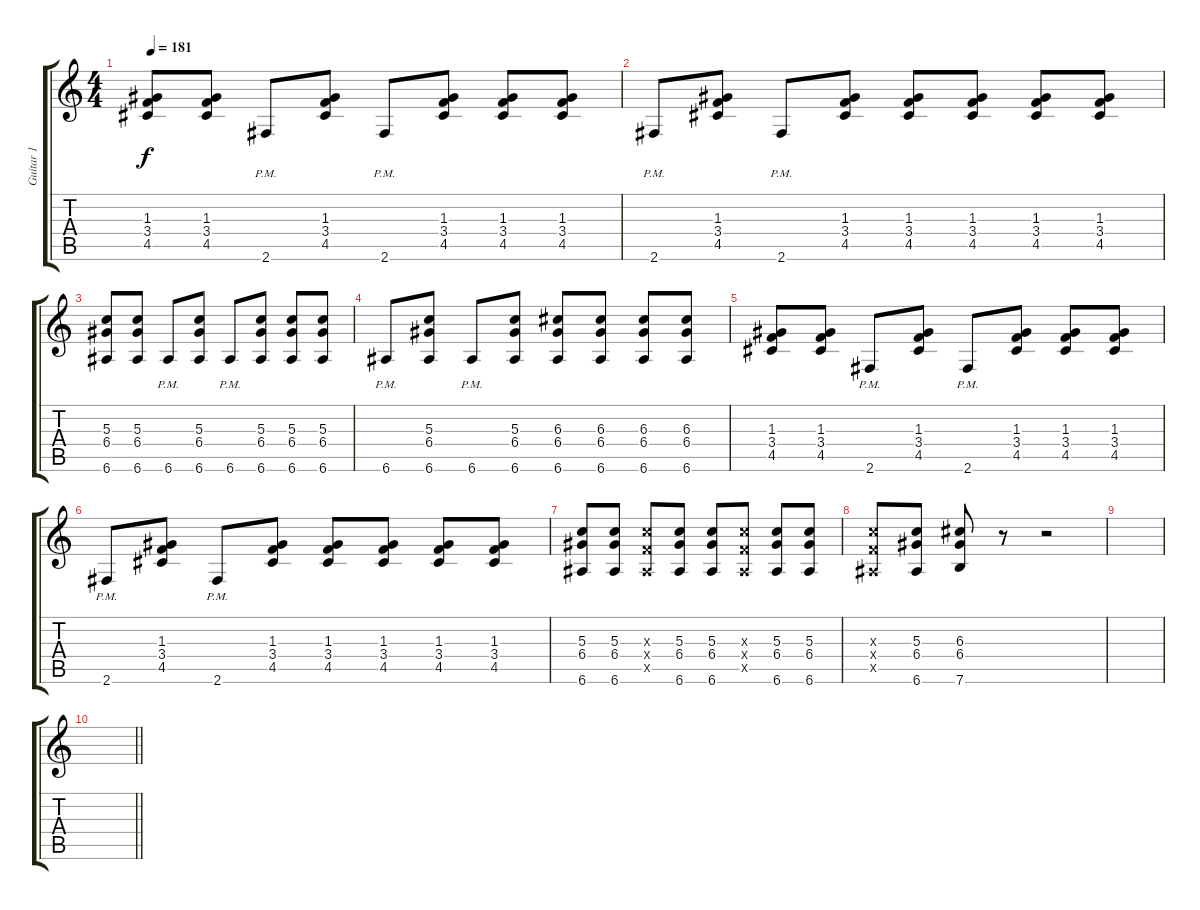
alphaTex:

\track ("Guitar 1" "Guitar 1") {instrument overdrivenguitar}
\staff {score tabs}
\tuning (E4 B3 G3 D3 A2 E2) {hide}
\ts (4 4)
\tempo 181
\clef g2
\ks c
(1.3 3.4 4.5).8{dy f} (1.3 3.4 4.5).8 2.6{pm}.8 (1.3 3.4 4.5).8 2.6{pm}.8 (1.3 3.4 4.5).8 (1.3 3.4 4.5).8 (1.3 3.4 4.5).8 |
2.6{pm}.8 (1.3 3.4 4.5).8 2.6{pm}.8 (1.3 3.4 4.5).8 (1.3 3.4 4.5).8 (1.3 3.4 4.5).8 (1.3 3.4 4.5).8 (1.3 3.4 4.5).8 |
(5.3 6.4 6.6).8 (5.3 6.4 6.6).8 6.6{pm}.8 (5.3 6.4 6.6).8 6.6{pm}.8 (5.3 6.4 6.6).8 (5.3 6.4 6.6).8 (5.3 6.4 6.6).8 |
6.6{pm}.8 (5.3 6.4 6.6).8 6.6{pm}.8 (5.3 6.4 6.6).8 (6.3 6.4 6.6).8 (6.3 6.4 6.6).8 (6.3 6.4 6.6).8 (6.3 6.4 6.6).8 |
(1.3 3.4 4.5).8 (1.3 3.4 4.5).8 2.6{pm}.8 (1.3 3.4 4.5).8 2.6{pm}.8 (1.3 3.4 4.5).8 (1.3 3.4 4.5).8 (1.3 3.4 4.5).8 |
2.6{pm}.8 (1.3 3.4 4.5).8 2.6{pm}.8 (1.3 3.4 4.5).8 (1.3 3.4 4.5).8 (1.3 3.4 4.5).8 (1.3 3.4 4.5).8 (1.3 3.4 4.5).8 |
(5.3 6.4 6.6).8 (5.3 6.4 6.6).8 (5.3{x} 3.4{x} 1.5{x}).8 (5.3 6.4 6.6).8 (5.3 6.4 6.6).8 (5.3{x} 3.4{x} 1.5{x}).8 (5.3 6.4 6.6).8 (5.3 6.4 6.6).8 |
(5.3{x} 3.4{x} 1.5{x}).8 (5.3 6.4 6.6).8 (6.3 6.4 7.6).8 r.8 r.2 |
|
\barLineRight lightlight
